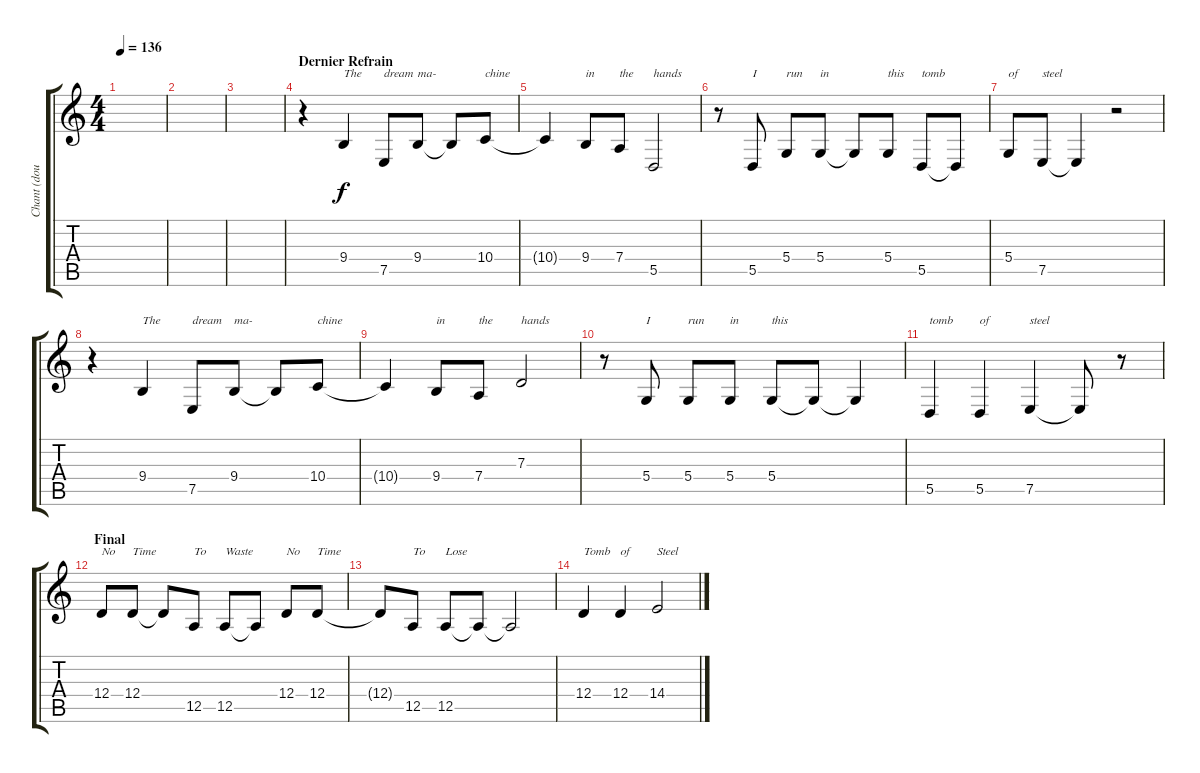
\track ("Chant (doublage)" "Chant (dou") {instrument viola}
\staff {score tabs}
\tuning (E4 B3 G3 D3 A2 E2) {hide}
\ts (4 4)
\tempo 136
\clef g2
\ks c
|
|
|
\section ("" "Dernier Refrain")
r.4 9.4.4{txt "The"} 7.5.8{txt "dream"} 9.4.8{txt "ma-"} 9.4{t}.8 10.4.8{txt "chine"} |
10.4{t}.4 9.4.8{txt "in"} 7.4.8{txt "the"} 5.5.2{txt "hands"} |
r.8 5.5.8{txt "I"} 5.4.8{txt "run"} 5.4.8{txt "in"} 5.4{t}.8 5.4.8{txt "this"} 5.5.8{txt "tomb"} 5.5{t}.8 |
5.4.8{txt "of"} 7.5.8{txt "steel"} 7.5{t}.4 r.2 |
r.4 9.4.4{txt "The"} 7.5.8{txt "dream"} 9.4.8{txt "ma-"} 9.4{t}.8 10.4.8{txt "chine"} |
10.4{t}.4 9.4.8{txt "in"} 7.4.8{txt "the"} 7.3.2{txt "hands"} |
r.8 5.4.8{txt "I"} 5.4.8{txt "run"} 5.4.8{txt "in"} 5.4.8{txt "this"} 5.4{t}.8 5.4{t}.4 |
5.5.4{txt "tomb"} 5.5.4{txt "of"} 7.5.4{txt "steel"} 7.5{t}.8 r.8 |
\section ("" "Final")
12.4.8{txt "No"} 12.4.8{txt "Time"} 12.4{t}.8 12.5.8{txt "To"} 12.5.8{txt "Waste"} 12.5{t}.8 12.4.8{txt "No"} 12.4.8{txt "Time"} |
12.4{t}.8 12.5.8{txt "To"} 12.5.8{txt "Lose"} 12.5{t}.8 12.5{t}.2 |
12.4.4{txt "Tomb"} 12.4.4{txt "of"} 14.4.2{txt "Steel"}
